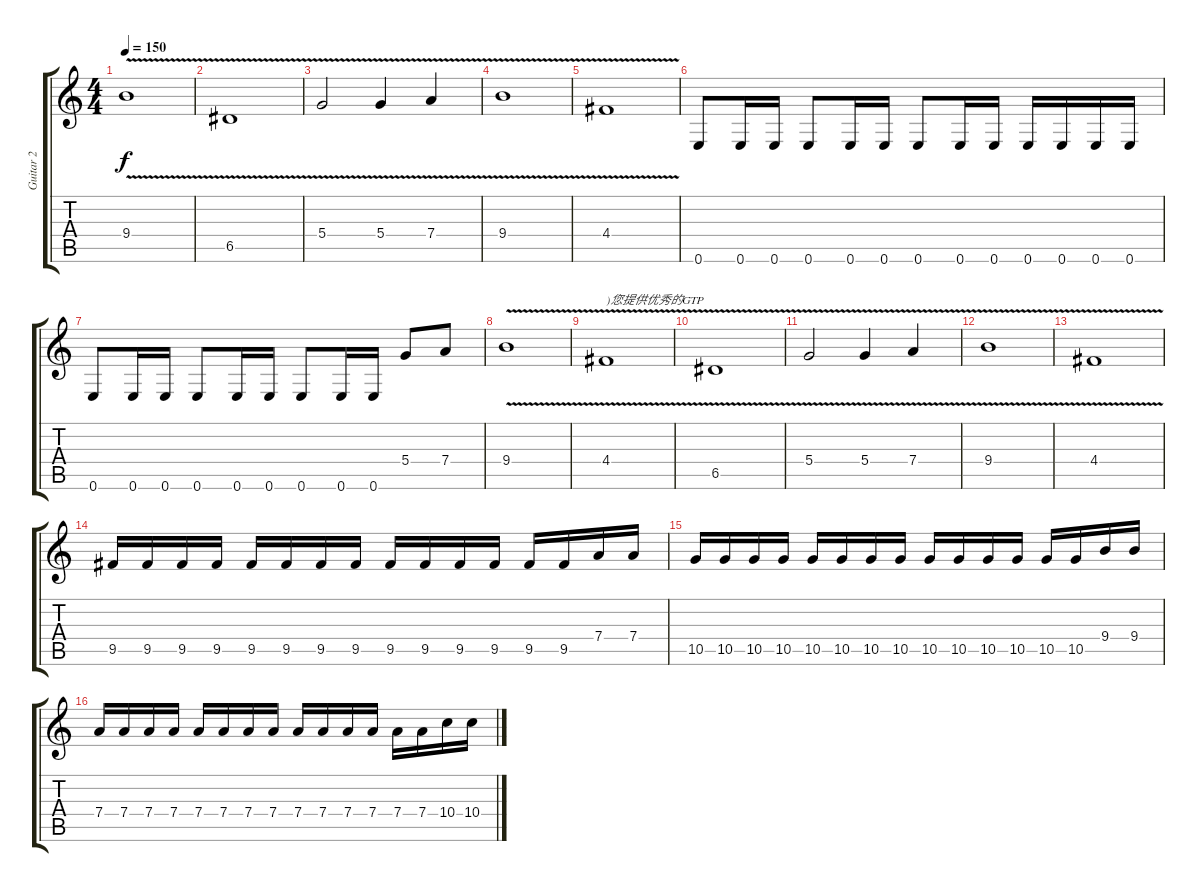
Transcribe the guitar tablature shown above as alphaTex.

\track ("Guitar 2" "Guitar 2") {instrument overdrivenguitar}
\staff {score tabs}
\tuning (E4 B3 G3 D3 A2 E2) {hide}
\ts (4 4)
\tempo 150
\clef g2
\ks c
9.4{v}.1{dy f} |
6.5{v}.1 |
5.4{v}.2 5.4{v}.4 7.4{v}.4 |
9.4{v}.1 |
4.4{v}.1 |
0.6.8 0.6.16 0.6.16 0.6.8 0.6.16 0.6.16 0.6.8 0.6.16 0.6.16 0.6.16 0.6.16 0.6.16 0.6.16 |
0.6.8 0.6.16 0.6.16 0.6.8 0.6.16 0.6.16 0.6.8 0.6.16 0.6.16 5.4.8 7.4.8 |
9.4{v}.1 |
4.4{v}.1{txt ")您提供优秀的GTP"} |
6.5{v}.1 |
5.4{v}.2 5.4{v}.4 7.4{v}.4 |
9.4{v}.1 |
4.4{v}.1 |
9.5.16 9.5.16 9.5.16 9.5.16 9.5.16 9.5.16 9.5.16 9.5.16 9.5.16 9.5.16 9.5.16 9.5.16 9.5.16 9.5.16 7.4.16 7.4.16 |
10.5.16 10.5.16 10.5.16 10.5.16 10.5.16 10.5.16 10.5.16 10.5.16 10.5.16 10.5.16 10.5.16 10.5.16 10.5.16 10.5.16 9.4.16 9.4.16 |
7.4.16 7.4.16 7.4.16 7.4.16 7.4.16 7.4.16 7.4.16 7.4.16 7.4.16 7.4.16 7.4.16 7.4.16 7.4.16 7.4.16 10.4.16 10.4.16
